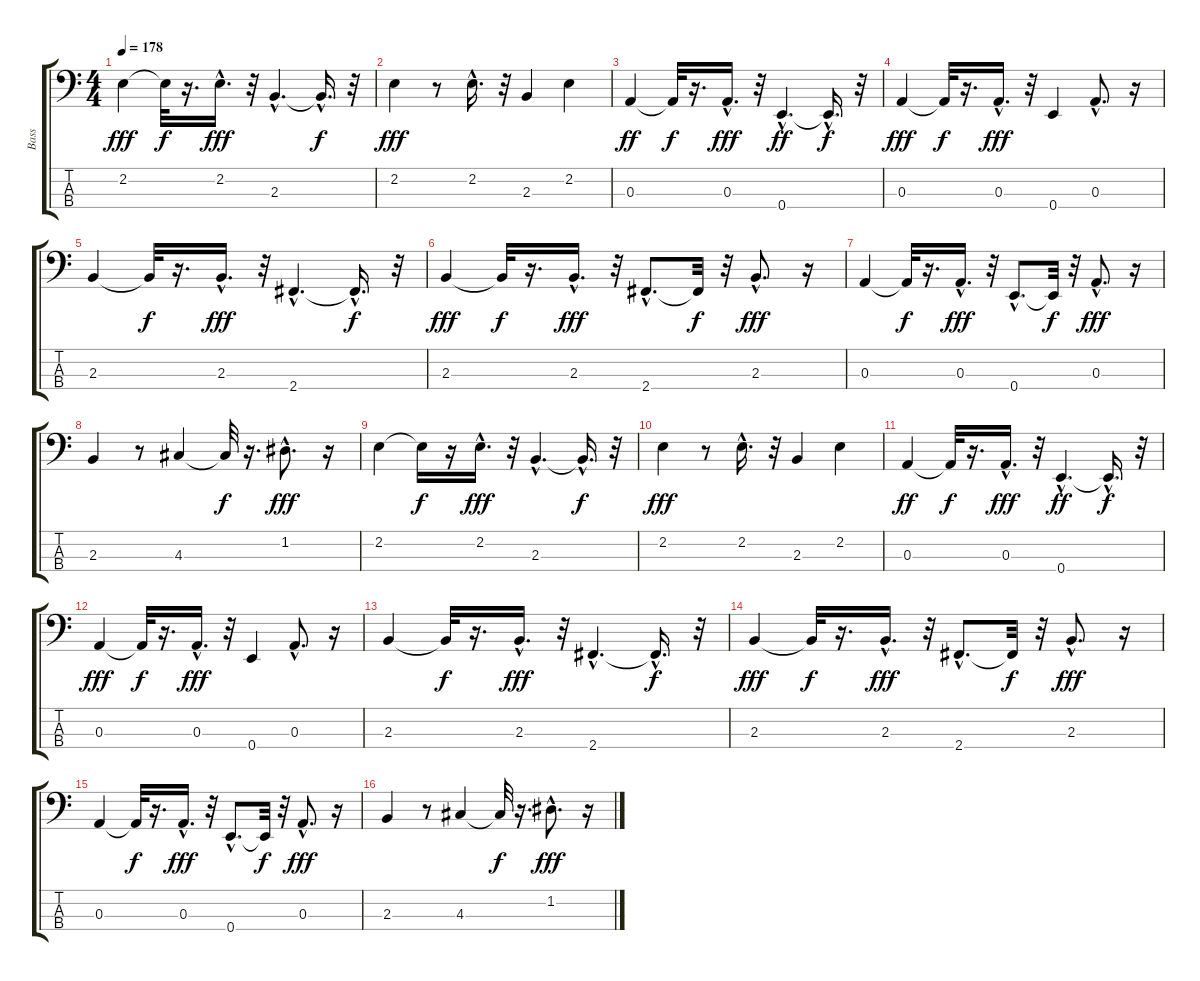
\track ("Bass" "Bass") {instrument electricbassfinger}
\staff {score tabs}
\tuning (G2 D2 A1 E1) {hide}
\ts (4 4)
\tempo 178
\clef f4
\ks c
2.2.4{dy fff} 2.2{t}.32{dy f} r.16{d} 2.2{hac}.16{d dy fff} r.32 2.3{hac}.4{d} 2.3{hac t}.16{d dy f} r.32 |
2.2.4{dy fff} r.8 2.2{hac}.16{d} r.32 2.3.4 2.2.4 |
0.3.4{dy ff} 0.3{t}.32{dy f} r.16{d} 0.3{hac}.16{d dy fff} r.32 0.4{hac}.4{d dy ff} 0.4{hac t}.16{d dy f} r.32 |
0.3.4{dy fff} 0.3{t}.32{dy f} r.16{d} 0.3{hac}.16{d dy fff} r.32 0.4.4 0.3{hac}.8{d} r.16 |
2.3.4 2.3{t}.32{dy f} r.16{d} 2.3{hac}.16{d dy fff} r.32 2.4{hac}.4{d} 2.4{hac t}.16{d dy f} r.32 |
2.3.4{dy fff} 2.3{t}.32{dy f} r.16{d} 2.3{hac}.16{d dy fff} r.32 2.4{hac}.8{d} 2.4{t}.32{dy f} r.32 2.3{hac}.8{d dy fff} r.16 |
0.3.4 0.3{t}.32{dy f} r.16{d} 0.3{hac}.16{d dy fff} r.32 0.4{hac}.8{d} 0.4{t}.32{dy f} r.32 0.3{hac}.8{d dy fff} r.16 |
2.3.4 r.8 4.3.4 4.3{t}.32{dy f} r.16{d} 1.2{hac}.8{d dy fff} r.16 |
2.2.4 2.2{t}.16{dy f} r.16 2.2{hac}.16{d dy fff} r.32 2.3{hac}.4{d} 2.3{hac t}.16{d dy f} r.32 |
2.2.4{dy fff} r.8 2.2{hac}.16{d} r.32 2.3.4 2.2.4 |
0.3.4{dy ff} 0.3{t}.32{dy f} r.16{d} 0.3{hac}.16{d dy fff} r.32 0.4{hac}.4{d dy ff} 0.4{hac t}.16{d dy f} r.32 |
0.3.4{dy fff} 0.3{t}.32{dy f} r.16{d} 0.3{hac}.16{d dy fff} r.32 0.4.4 0.3{hac}.8{d} r.16 |
2.3.4 2.3{t}.32{dy f} r.16{d} 2.3{hac}.16{d dy fff} r.32 2.4{hac}.4{d} 2.4{hac t}.16{d dy f} r.32 |
2.3.4{dy fff} 2.3{t}.32{dy f} r.16{d} 2.3{hac}.16{d dy fff} r.32 2.4{hac}.8{d} 2.4{t}.32{dy f} r.32 2.3{hac}.8{d dy fff} r.16 |
0.3.4 0.3{t}.32{dy f} r.16{d} 0.3{hac}.16{d dy fff} r.32 0.4{hac}.8{d} 0.4{t}.32{dy f} r.32 0.3{hac}.8{d dy fff} r.16 |
2.3.4 r.8 4.3.4 4.3{t}.32{dy f} r.16{d} 1.2{hac}.8{d dy fff} r.16
